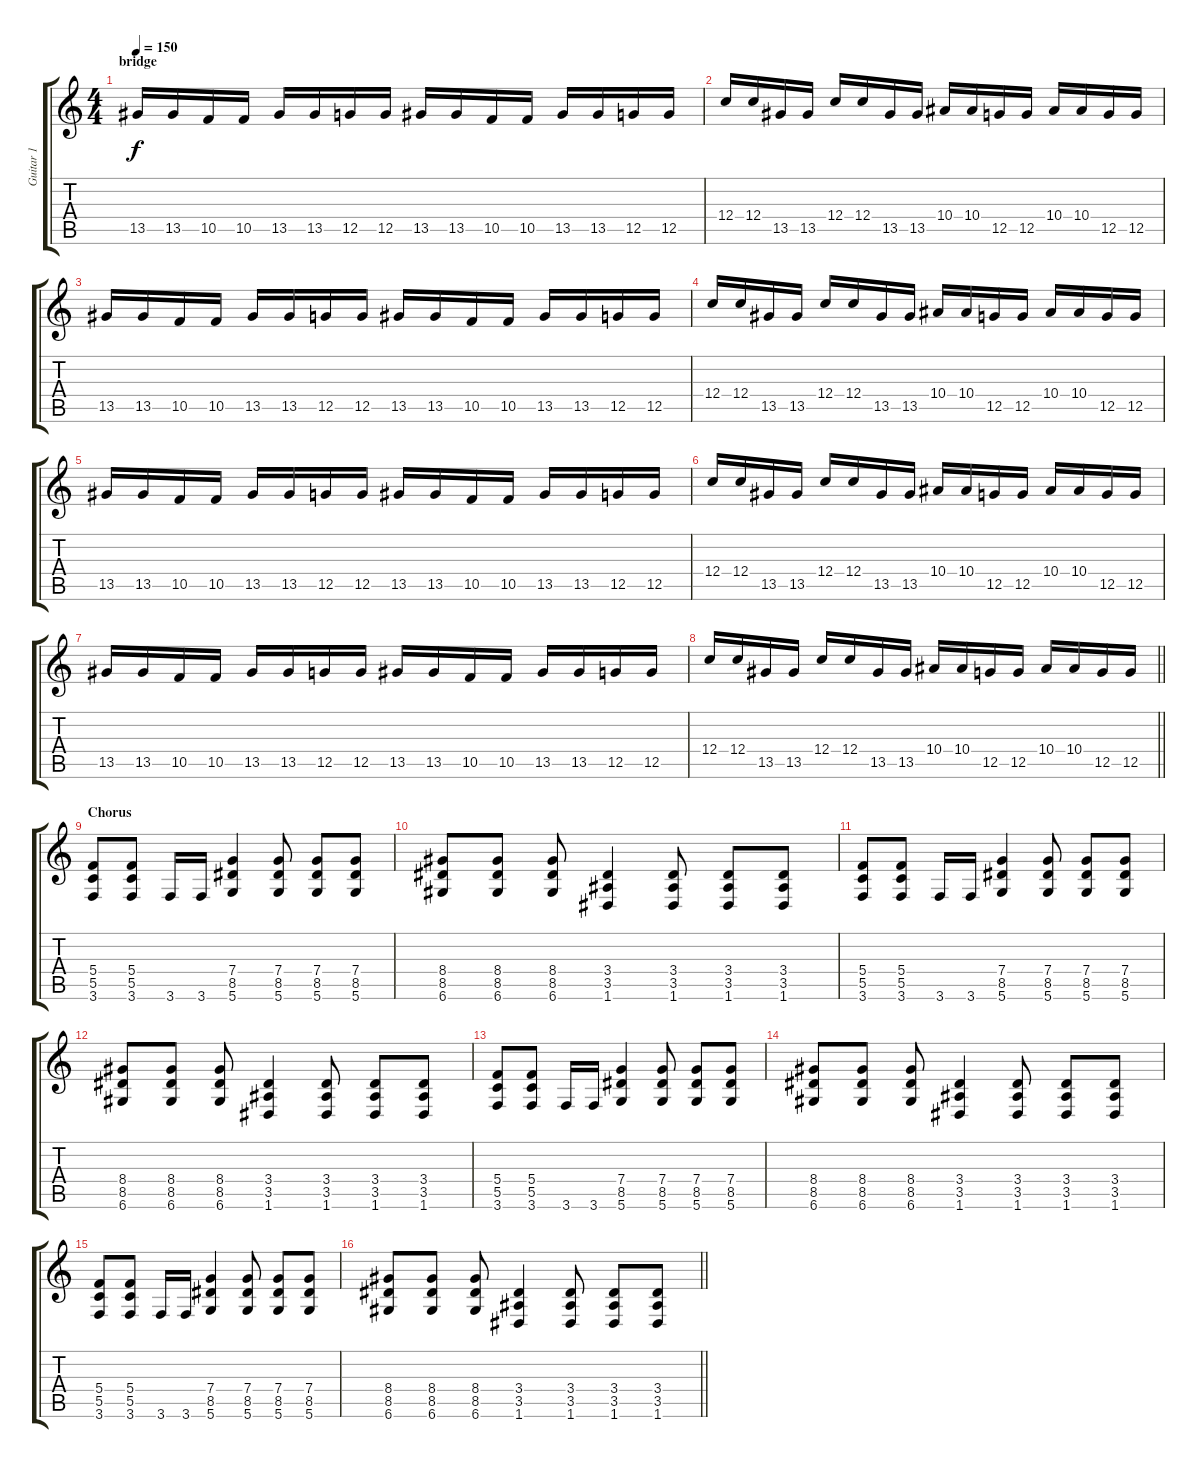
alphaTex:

\track ("Guitar 1" "Guitar 1") {instrument distortionguitar}
\staff {score tabs}
\tuning (D4 A3 F3 C3 G2 D2) {hide}
\ts (4 4)
\section ("" "bridge")
\tempo 150
\clef g2
\ks c
13.5.16{dy f} 13.5.16 10.5.16 10.5.16 13.5.16 13.5.16 12.5.16 12.5.16 13.5.16 13.5.16 10.5.16 10.5.16 13.5.16 13.5.16 12.5.16 12.5.16 |
12.4.16 12.4.16 13.5.16 13.5.16 12.4.16 12.4.16 13.5.16 13.5.16 10.4.16 10.4.16 12.5.16 12.5.16 10.4.16 10.4.16 12.5.16 12.5.16 |
13.5.16 13.5.16 10.5.16 10.5.16 13.5.16 13.5.16 12.5.16 12.5.16 13.5.16 13.5.16 10.5.16 10.5.16 13.5.16 13.5.16 12.5.16 12.5.16 |
12.4.16 12.4.16 13.5.16 13.5.16 12.4.16 12.4.16 13.5.16 13.5.16 10.4.16 10.4.16 12.5.16 12.5.16 10.4.16 10.4.16 12.5.16 12.5.16 |
13.5.16 13.5.16 10.5.16 10.5.16 13.5.16 13.5.16 12.5.16 12.5.16 13.5.16 13.5.16 10.5.16 10.5.16 13.5.16 13.5.16 12.5.16 12.5.16 |
12.4.16 12.4.16 13.5.16 13.5.16 12.4.16 12.4.16 13.5.16 13.5.16 10.4.16 10.4.16 12.5.16 12.5.16 10.4.16 10.4.16 12.5.16 12.5.16 |
13.5.16 13.5.16 10.5.16 10.5.16 13.5.16 13.5.16 12.5.16 12.5.16 13.5.16 13.5.16 10.5.16 10.5.16 13.5.16 13.5.16 12.5.16 12.5.16 |
\barLineRight lightlight
12.4.16 12.4.16 13.5.16 13.5.16 12.4.16 12.4.16 13.5.16 13.5.16 10.4.16 10.4.16 12.5.16 12.5.16 10.4.16 10.4.16 12.5.16 12.5.16 |
\section ("" "Chorus")
(5.4 5.5 3.6).8 (5.4 5.5 3.6).8 3.6.16 3.6.16 (7.4 8.5 5.6).4 (7.4 8.5 5.6).8 (7.4 8.5 5.6).8 (7.4 8.5 5.6).8 |
(8.4 8.5 6.6).8 (8.4 8.5 6.6).8 (8.4 8.5 6.6).8 (3.4 3.5 1.6).4 (3.4 3.5 1.6).8 (3.4 3.5 1.6).8 (3.4 3.5 1.6).8 |
(5.4 5.5 3.6).8 (5.4 5.5 3.6).8 3.6.16 3.6.16 (7.4 8.5 5.6).4 (7.4 8.5 5.6).8 (7.4 8.5 5.6).8 (7.4 8.5 5.6).8 |
(8.4 8.5 6.6).8 (8.4 8.5 6.6).8 (8.4 8.5 6.6).8 (3.4 3.5 1.6).4 (3.4 3.5 1.6).8 (3.4 3.5 1.6).8 (3.4 3.5 1.6).8 |
(5.4 5.5 3.6).8 (5.4 5.5 3.6).8 3.6.16 3.6.16 (7.4 8.5 5.6).4 (7.4 8.5 5.6).8 (7.4 8.5 5.6).8 (7.4 8.5 5.6).8 |
(8.4 8.5 6.6).8 (8.4 8.5 6.6).8 (8.4 8.5 6.6).8 (3.4 3.5 1.6).4 (3.4 3.5 1.6).8 (3.4 3.5 1.6).8 (3.4 3.5 1.6).8 |
(5.4 5.5 3.6).8 (5.4 5.5 3.6).8 3.6.16 3.6.16 (7.4 8.5 5.6).4 (7.4 8.5 5.6).8 (7.4 8.5 5.6).8 (7.4 8.5 5.6).8 |
\barLineRight lightlight
(8.4 8.5 6.6).8 (8.4 8.5 6.6).8 (8.4 8.5 6.6).8 (3.4 3.5 1.6).4 (3.4 3.5 1.6).8 (3.4 3.5 1.6).8 (3.4 3.5 1.6).8
